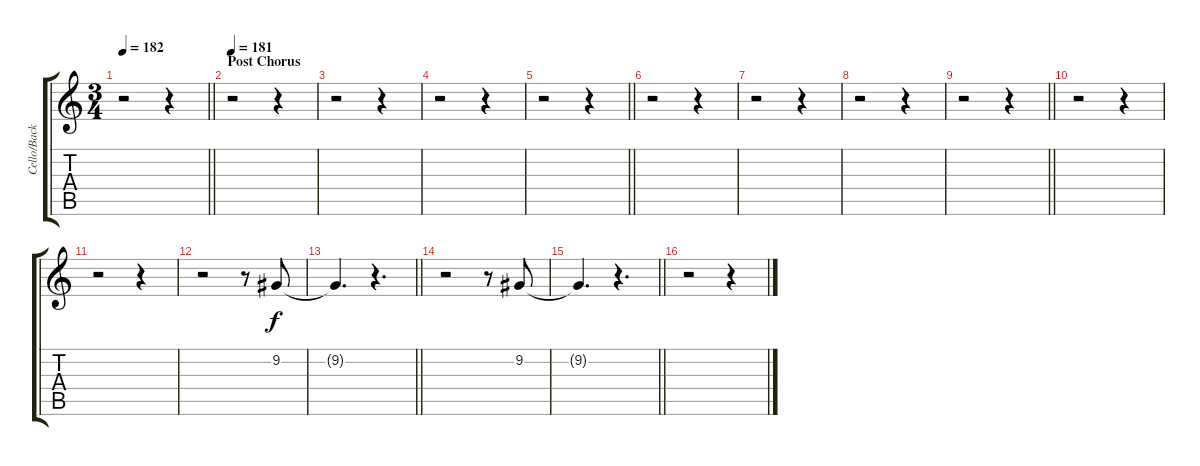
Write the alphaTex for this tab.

\track ("Cello/Backing Vocal" "Cello/Back") {instrument cello}
\staff {score tabs}
\tuning (E4 B3 G3 D3 A2 D2) {hide}
\ts (3 4)
\tempo 182
\clef g2
\barLineRight lightlight
\ks c
r.2{dy f} r.4 |
\section ("" "Post Chorus")
\tempo 181
r.2 r.4 |
r.2 r.4 |
r.2 r.4 |
\barLineRight lightlight
r.2 r.4 |
r.2 r.4 |
r.2 r.4 |
r.2 r.4 |
\barLineRight lightlight
r.2 r.4 |
r.2 r.4 |
r.2 r.4 |
r.2 r.8 9.2.8 |
\barLineRight lightlight
9.2{t}.4{d} r.4{d} |
r.2 r.8 9.2.8 |
\barLineRight lightlight
9.2{t}.4{d} r.4{d} |
r.2 r.4
